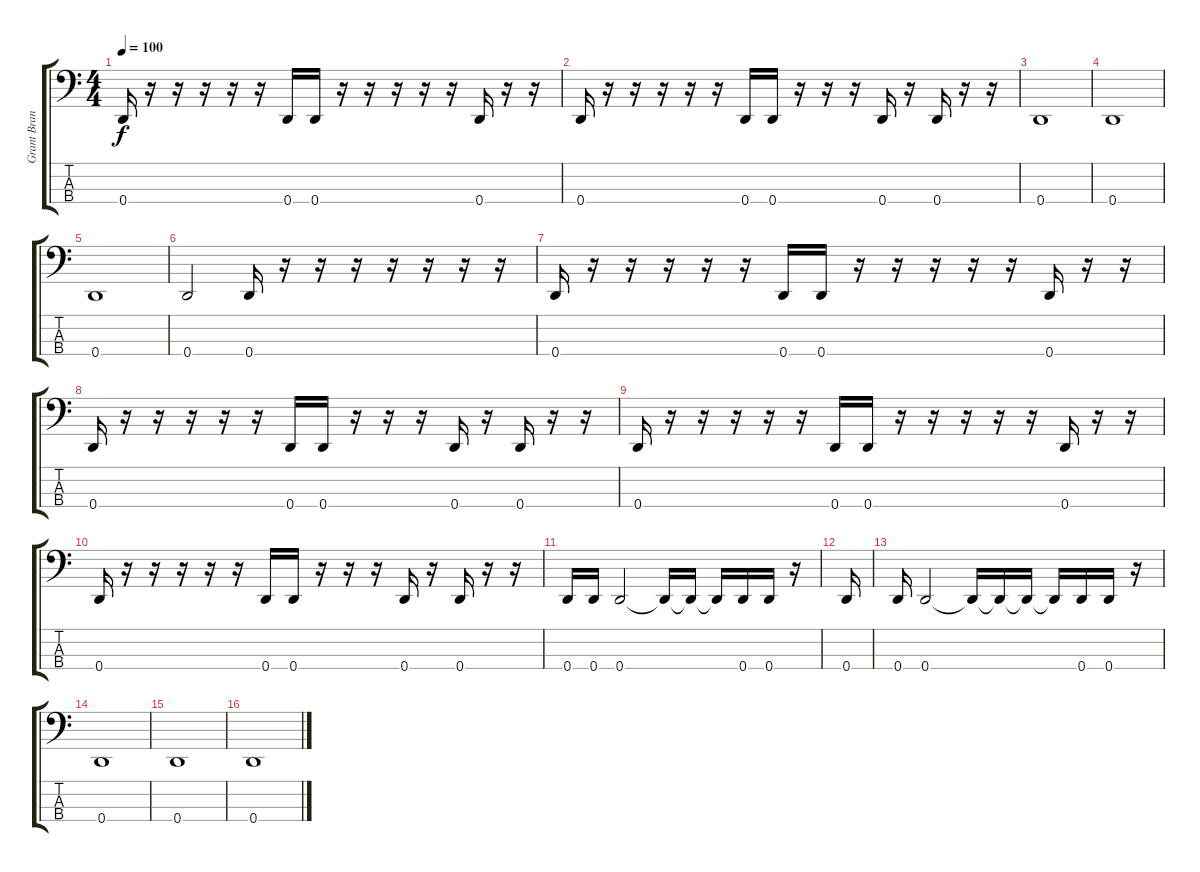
\track ("Grant Brandell" "Grant Bran") {instrument electricbassfinger}
\staff {score tabs}
\tuning (G2 D2 A1 D1) {hide}
\ts (4 4)
\tempo 100
\clef f4
\ks c
0.4.16{dy f} r.16 r.16 r.16 r.16 r.16 0.4.16 0.4.16 r.16 r.16 r.16 r.16 r.16 0.4.16 r.16 r.16 |
0.4.16 r.16 r.16 r.16 r.16 r.16 0.4.16 0.4.16 r.16 r.16 r.16 0.4.16 r.16 0.4.16 r.16 r.16 |
0.4.1 |
0.4.1 |
0.4.1 |
0.4.2 0.4.16 r.16 r.16 r.16 r.16 r.16 r.16 r.16 |
0.4.16 r.16 r.16 r.16 r.16 r.16 0.4.16 0.4.16 r.16 r.16 r.16 r.16 r.16 0.4.16 r.16 r.16 |
0.4.16 r.16 r.16 r.16 r.16 r.16 0.4.16 0.4.16 r.16 r.16 r.16 0.4.16 r.16 0.4.16 r.16 r.16 |
0.4.16 r.16 r.16 r.16 r.16 r.16 0.4.16 0.4.16 r.16 r.16 r.16 r.16 r.16 0.4.16 r.16 r.16 |
0.4.16 r.16 r.16 r.16 r.16 r.16 0.4.16 0.4.16 r.16 r.16 r.16 0.4.16 r.16 0.4.16 r.16 r.16 |
0.4.16 0.4.16 0.4.2 0.4{t}.16 0.4{t}.16 0.4{t}.16 0.4.16 0.4.16 r.16 |
0.4.16 |
0.4.16 0.4.2 0.4{t}.16 0.4{t}.16 0.4{t}.16 0.4{t}.16 0.4.16 0.4.16 r.16 |
0.4.1 |
0.4.1 |
0.4.1
